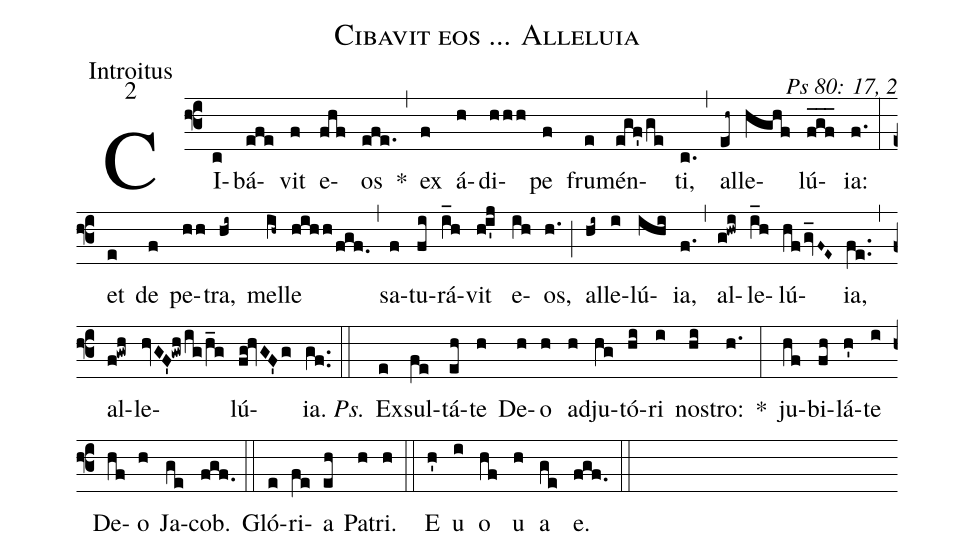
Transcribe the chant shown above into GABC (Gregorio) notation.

name: Cibavit eos ... Alleluia;
office-part: Introitus;
mode: 2;
commentary: Ps 80: 17, 2;
%%
(f3) CI(c)bá(efe)vit(f) e(fhf)os(efe.) *(,) ex(f) á(h)di(hhh)pe(f) fru(e)mén(egf'/ge)ti,(c.) (,) al(eh~)le(hghf)lú(f_g_f_)ia:(f.) (:)
et(e) de(f) pe(hh)tra,(hi~) mel(ih~)le(hihh/fgf.) (,) sa(f)tu(fi)rá(i_h)vit(h!i'j) e(ih)os,(h.) (;) al(hi~)le(i)lú(ihi)ia,(f.) (,) al(g!hwi)le(i_h)lú(hf/gv_F~E~)ia,(fe..) (,) al(f!gwh)le(hvGF'!gwh/ig/h_g)lú(fg!hvGF'g)ia.(gf..) (::)
<i>Ps.</i>() Ex(e)sul(fe)tá(eh)te(h) De(h)o(h) ad(h)ju(hg)tó(hi)ri(i) nos(hi)tro:(h.) *(:)
ju(hf)bi(fh)lá(h')te(i) De(hf)o(h) Ja(ge)cob.(fgf.) (::)
Gló(e)ri(fe)a(eh) Pa(h)tri.(h) (::)
E(h') u(i) o(hf) u(h) a(ge) e.(fgf.) (::)
